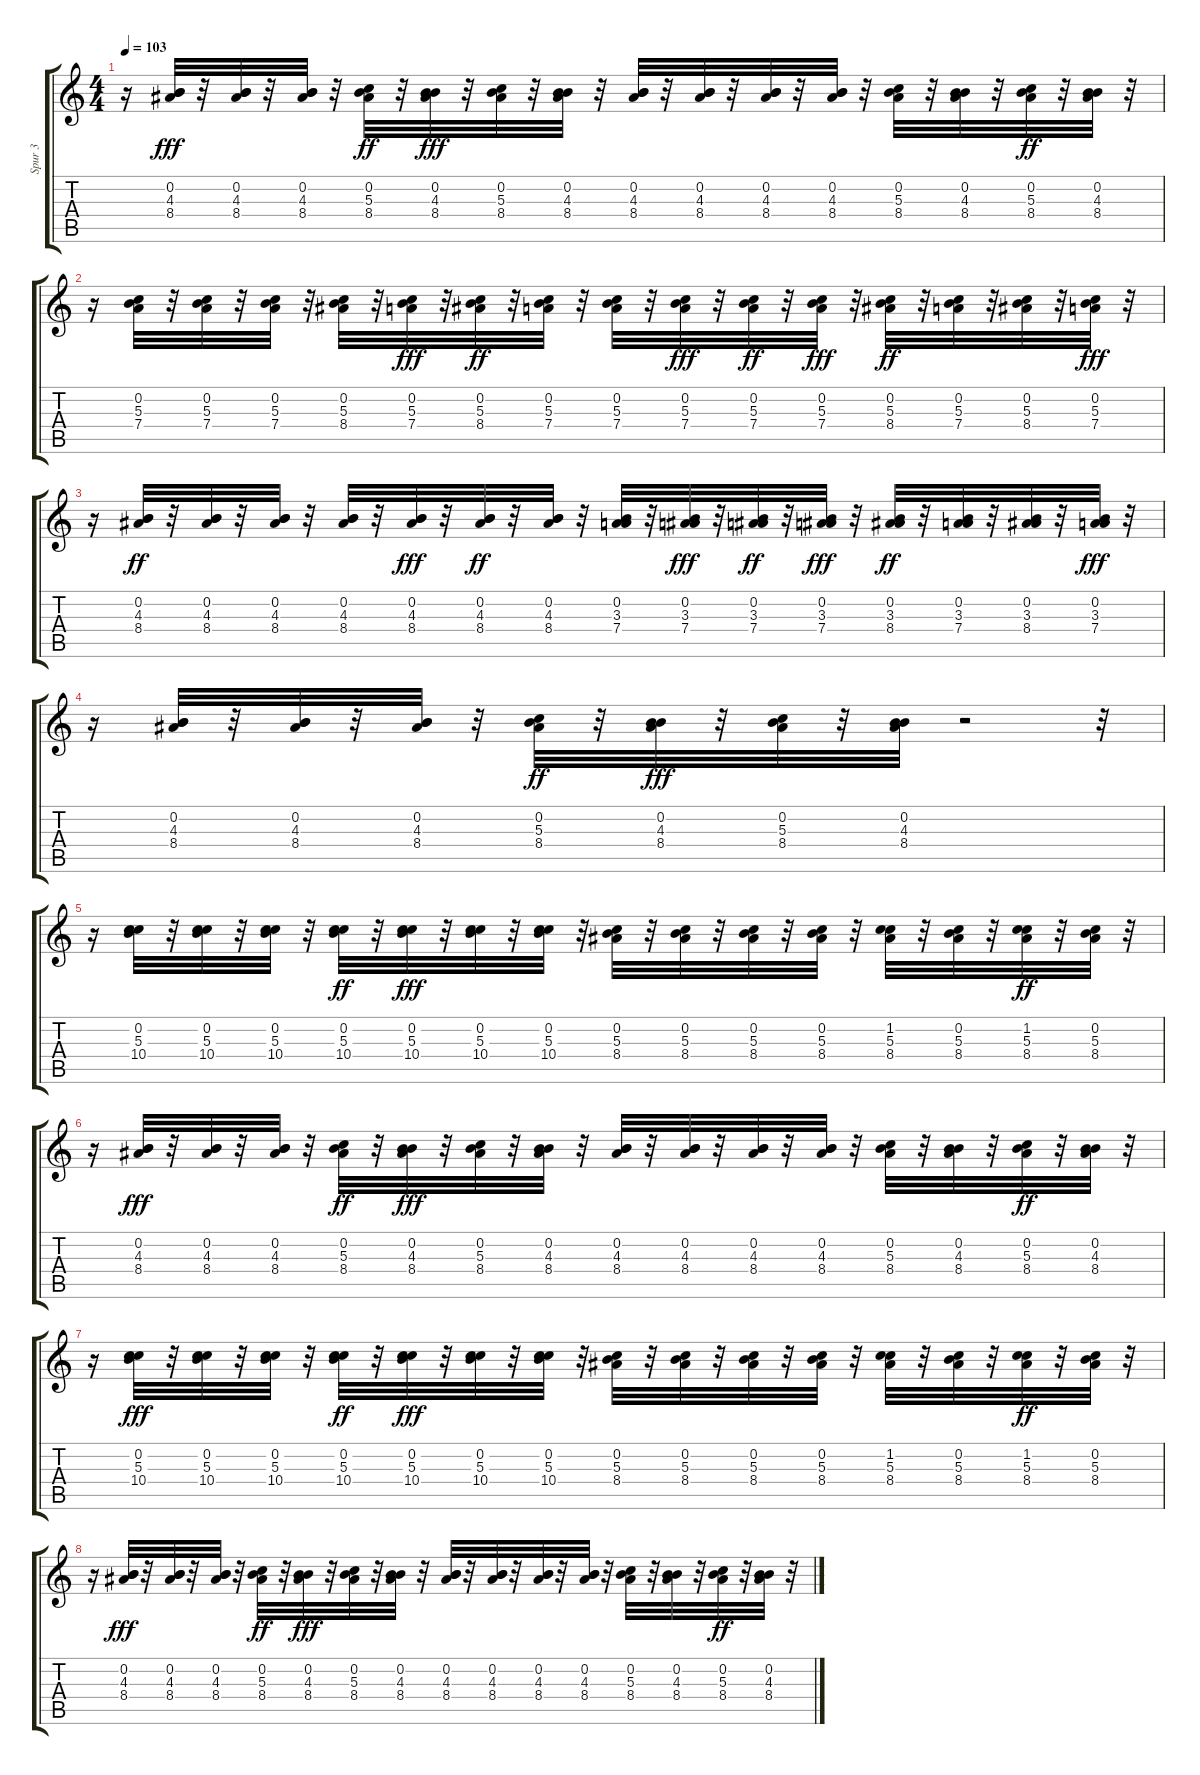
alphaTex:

\track ("Spur 3" "Spur 3") {instrument acousticguitarnylon}
\staff {score tabs}
\tuning (E4 B3 G3 D3 A2 E2) {hide}
\ts (4 4)
\tempo 103
\clef g2
\ks c
r.16{dy ff} (0.2 4.3 8.4).32{dy fff balance 0} r.32 (0.2 4.3 8.4).32{balance 16} r.32 (0.2 4.3 8.4).32{balance 0} r.32 (0.2 5.3 8.4).32{dy ff balance 16} r.32 (0.2 4.3 8.4).32{dy fff balance 0} r.32 (0.2 5.3 8.4).32{balance 16} r.32 (0.2 4.3 8.4).32{balance 0} r.32 (0.2 4.3 8.4).32{balance 16} r.32 (0.2 4.3 8.4).32{balance 0} r.32 (0.2 4.3 8.4).32{balance 16} r.32 (0.2 4.3 8.4).32{balance 0} r.32 (0.2 5.3 8.4).32{balance 16} r.32 (0.2 4.3 8.4).32{balance 0} r.32 (0.2 5.3 8.4).32{dy ff balance 16} r.32 (0.2 4.3 8.4).32{balance 0} r.32 |
r.16 (0.2 5.3 7.4).32{balance 0} r.32 (0.2 5.3 7.4).32{balance 16} r.32 (0.2 5.3 7.4).32{balance 0} r.32 (0.2 5.3 8.4).32{balance 16} r.32 (0.2 5.3 7.4).32{dy fff balance 0} r.32 (0.2 5.3 8.4).32{dy ff balance 16} r.32 (0.2 5.3 7.4).32{balance 0} r.32 (0.2 5.3 7.4).32{balance 16} r.32 (0.2 5.3 7.4).32{dy fff balance 0} r.32 (0.2 5.3 7.4).32{dy ff balance 16} r.32 (0.2 5.3 7.4).32{dy fff balance 0} r.32 (0.2 5.3 8.4).32{dy ff balance 16} r.32 (0.2 5.3 7.4).32{balance 0} r.32 (0.2 5.3 8.4).32{balance 16} r.32 (0.2 5.3 7.4).32{dy fff balance 0} r.32 |
r.16 (0.2 4.3 8.4).32{dy ff balance 0} r.32 (0.2 4.3 8.4).32{balance 16} r.32 (0.2 4.3 8.4).32{balance 0} r.32 (0.2 4.3 8.4).32{balance 16} r.32 (0.2 4.3 8.4).32{dy fff balance 0} r.32 (0.2 4.3 8.4).32{dy ff balance 16} r.32 (0.2 4.3 8.4).32{balance 0} r.32 (0.2 3.3 7.4).32{balance 16} r.32 (0.2 3.3 7.4).32{dy fff balance 0} r.32 (0.2 3.3 7.4).32{dy ff balance 16} r.32 (0.2 3.3 7.4).32{dy fff balance 0} r.32 (0.2 3.3 8.4).32{dy ff balance 16} r.32 (0.2 3.3 7.4).32{balance 0} r.32 (0.2 3.3 8.4).32{balance 16} r.32 (0.2 3.3 7.4).32{dy fff balance 0} r.32 |
r.16 (0.2 4.3 8.4).32{balance 0} r.32 (0.2 4.3 8.4).32{balance 16} r.32 (0.2 4.3 8.4).32{balance 0} r.32 (0.2 5.3 8.4).32{dy ff balance 16} r.32 (0.2 4.3 8.4).32{dy fff balance 0} r.32 (0.2 5.3 8.4).32{balance 16} r.32 (0.2 4.3 8.4).32{balance 0} r.2 r.32 |
r.16 (0.2 5.3 10.4).32{balance 0} r.32 (0.2 5.3 10.4).32{balance 16} r.32 (0.2 5.3 10.4).32{balance 0} r.32 (0.2 5.3 10.4).32{dy ff balance 16} r.32 (0.2 5.3 10.4).32{dy fff balance 0} r.32 (0.2 5.3 10.4).32{balance 16} r.32 (0.2 5.3 10.4).32{balance 0} r.32 (0.2 5.3 8.4).32{balance 16} r.32 (0.2 5.3 8.4).32{balance 0} r.32 (0.2 5.3 8.4).32{balance 16} r.32 (0.2 5.3 8.4).32{balance 0} r.32 (1.2 5.3 8.4).32{balance 16} r.32 (0.2 5.3 8.4).32{balance 0} r.32 (1.2 5.3 8.4).32{dy ff balance 16} r.32 (0.2 5.3 8.4).32{balance 0} r.32 |
r.16 (0.2 4.3 8.4).32{dy fff balance 0} r.32 (0.2 4.3 8.4).32{balance 16} r.32 (0.2 4.3 8.4).32{balance 0} r.32 (0.2 5.3 8.4).32{dy ff balance 16} r.32 (0.2 4.3 8.4).32{dy fff balance 0} r.32 (0.2 5.3 8.4).32{balance 16} r.32 (0.2 4.3 8.4).32{balance 0} r.32 (0.2 4.3 8.4).32{balance 16} r.32 (0.2 4.3 8.4).32{balance 0} r.32 (0.2 4.3 8.4).32{balance 16} r.32 (0.2 4.3 8.4).32{balance 0} r.32 (0.2 5.3 8.4).32{balance 16} r.32 (0.2 4.3 8.4).32{balance 0} r.32 (0.2 5.3 8.4).32{dy ff balance 16} r.32 (0.2 4.3 8.4).32{balance 0} r.32 |
r.16 (0.2 5.3 10.4).32{dy fff balance 0} r.32 (0.2 5.3 10.4).32{balance 16} r.32 (0.2 5.3 10.4).32{balance 0} r.32 (0.2 5.3 10.4).32{dy ff balance 16} r.32 (0.2 5.3 10.4).32{dy fff balance 0} r.32 (0.2 5.3 10.4).32{balance 16} r.32 (0.2 5.3 10.4).32{balance 0} r.32 (0.2 5.3 8.4).32{balance 16} r.32 (0.2 5.3 8.4).32{balance 0} r.32 (0.2 5.3 8.4).32{balance 16} r.32 (0.2 5.3 8.4).32{balance 0} r.32 (1.2 5.3 8.4).32{balance 16} r.32 (0.2 5.3 8.4).32{balance 0} r.32 (1.2 5.3 8.4).32{dy ff balance 16} r.32 (0.2 5.3 8.4).32{balance 0} r.32 |
r.16 (0.2 4.3 8.4).32{dy fff balance 0} r.32 (0.2 4.3 8.4).32{balance 16} r.32 (0.2 4.3 8.4).32{balance 0} r.32 (0.2 5.3 8.4).32{dy ff balance 16} r.32 (0.2 4.3 8.4).32{dy fff balance 0} r.32 (0.2 5.3 8.4).32{balance 16} r.32 (0.2 4.3 8.4).32{balance 0} r.32 (0.2 4.3 8.4).32{balance 16} r.32 (0.2 4.3 8.4).32{balance 0} r.32 (0.2 4.3 8.4).32{balance 16} r.32 (0.2 4.3 8.4).32{balance 0} r.32 (0.2 5.3 8.4).32{balance 16} r.32 (0.2 4.3 8.4).32{balance 0} r.32 (0.2 5.3 8.4).32{dy ff balance 16} r.32 (0.2 4.3 8.4).32{balance 0} r.32
